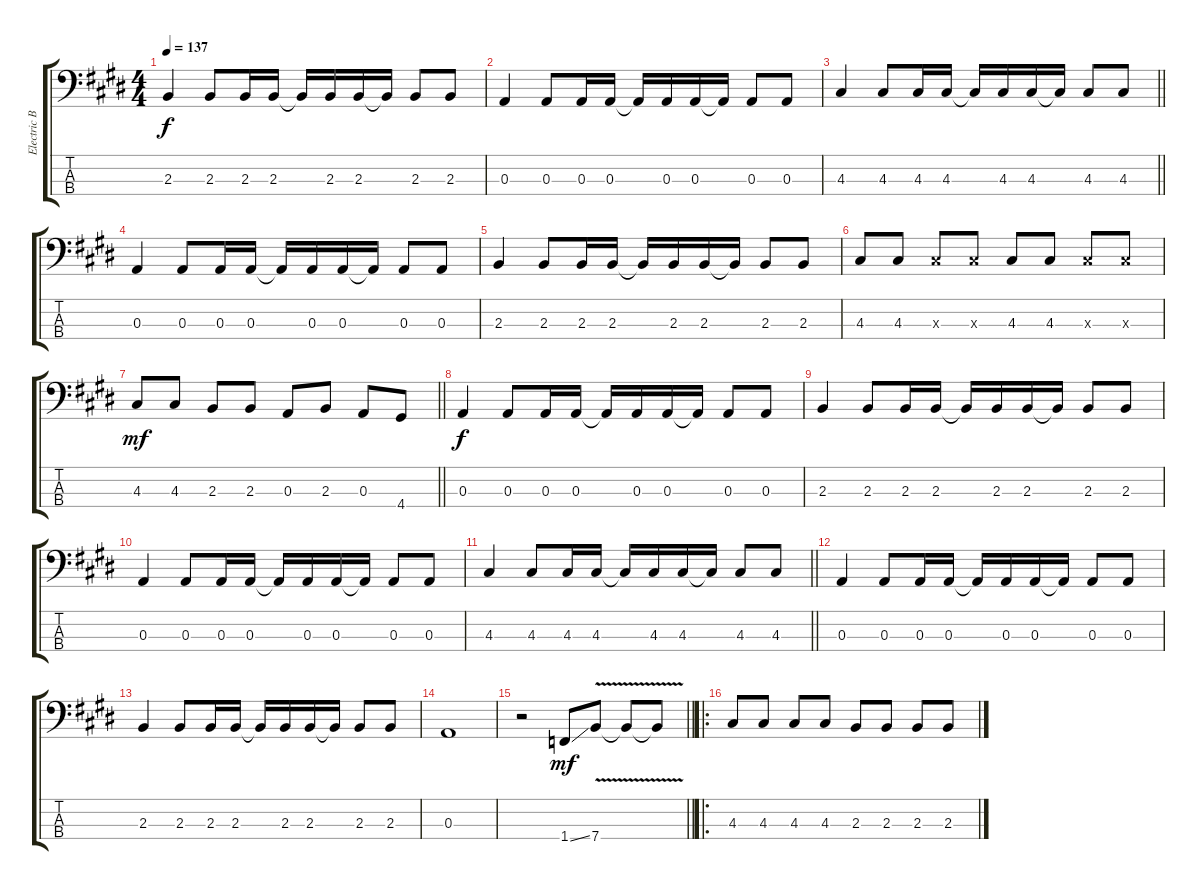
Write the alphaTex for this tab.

\track ("Electric Bass" "Electric B") {instrument electricbassfinger}
\staff {score tabs}
\tuning (G2 D2 A1 E1) {hide}
\ts (4 4)
\tempo 137
\clef f4
\ks e
2.3.4{dy f} 2.3.8 2.3.16 2.3.16 2.3{t}.16 2.3.16 2.3.16 2.3{t}.16 2.3.8 2.3.8 |
0.3.4 0.3.8 0.3.16 0.3.16 0.3{t}.16 0.3.16 0.3.16 0.3{t}.16 0.3.8 0.3.8 |
\barLineRight lightlight
4.3.4 4.3.8 4.3.16 4.3.16 4.3{t}.16 4.3.16 4.3.16 4.3{t}.16 4.3.8 4.3.8 |
0.3.4 0.3.8 0.3.16 0.3.16 0.3{t}.16 0.3.16 0.3.16 0.3{t}.16 0.3.8 0.3.8 |
2.3.4 2.3.8 2.3.16 2.3.16 2.3{t}.16 2.3.16 2.3.16 2.3{t}.16 2.3.8 2.3.8 |
4.3.8 4.3.8 4.3{x}.8 4.3{x}.8 4.3.8 4.3.8 4.3{x}.8 4.3{x}.8 |
\barLineRight lightlight
4.3.8{dy mf} 4.3.8 2.3.8 2.3.8 0.3.8 2.3.8 0.3.8 4.4.8 |
0.3.4{dy f} 0.3.8 0.3.16 0.3.16 0.3{t}.16 0.3.16 0.3.16 0.3{t}.16 0.3.8 0.3.8 |
2.3.4 2.3.8 2.3.16 2.3.16 2.3{t}.16 2.3.16 2.3.16 2.3{t}.16 2.3.8 2.3.8 |
0.3.4 0.3.8 0.3.16 0.3.16 0.3{t}.16 0.3.16 0.3.16 0.3{t}.16 0.3.8 0.3.8 |
\barLineRight lightlight
4.3.4 4.3.8 4.3.16 4.3.16 4.3{t}.16 4.3.16 4.3.16 4.3{t}.16 4.3.8 4.3.8 |
0.3.4 0.3.8 0.3.16 0.3.16 0.3{t}.16 0.3.16 0.3.16 0.3{t}.16 0.3.8 0.3.8 |
2.3.4 2.3.8 2.3.16 2.3.16 2.3{t}.16 2.3.16 2.3.16 2.3{t}.16 2.3.8 2.3.8 |
0.3.1 |
\barLineRight lightlight
r.2 1.4{ss}.8{dy mf} 7.4{v}.8 7.4{v t}.8 7.4{v t}.8 |
\ro
4.3.8 4.3.8 4.3.8 4.3.8 2.3.8 2.3.8 2.3.8 2.3.8
